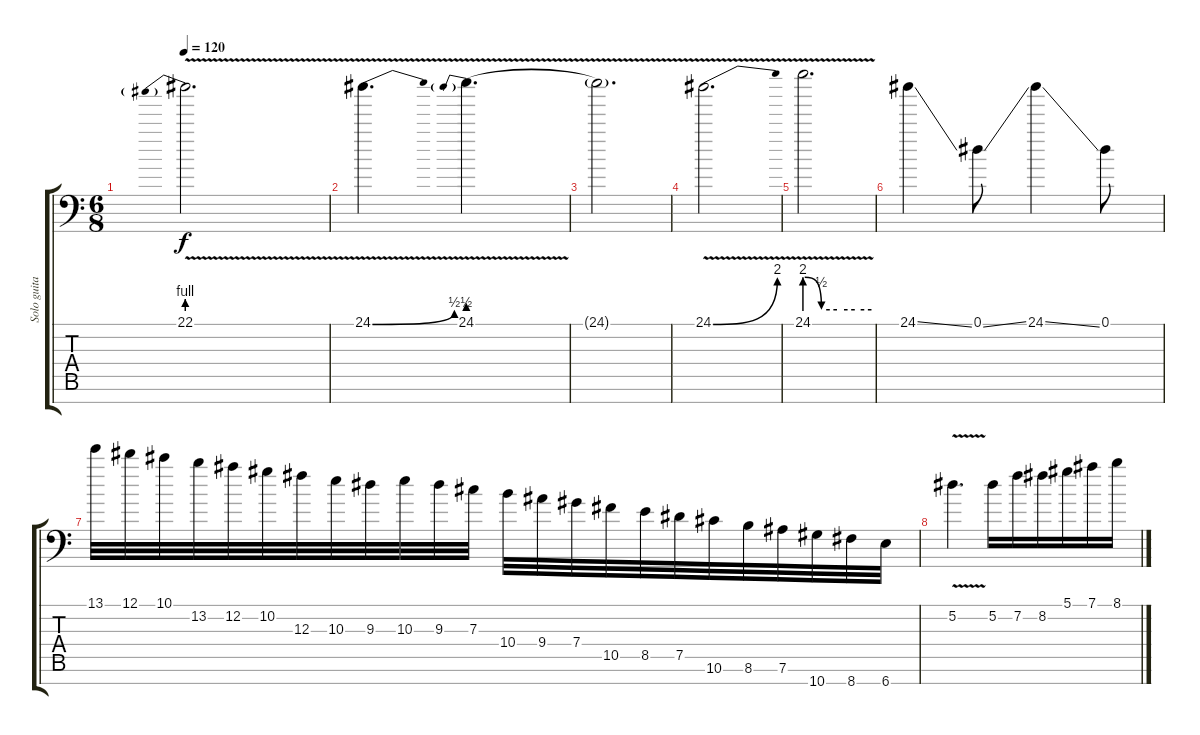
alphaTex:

\track ("Solo guitar" "Solo guita") {instrument distortionguitar}
\staff {score tabs}
\tuning (Eb4 Bb3 Gb3 Db3 Ab2 Eb2 Bb1) {hide}
\ts (6 8)
\tempo 120
\clef f4
\ks c
22.1{be (prebend 0 4 60 4) v}.2{d dy f balance 8} |
24.1{be (bend 0 0 60 2) v}.4{d} 24.1{be (prebend 0 2 60 2) v}.4{d} |
24.1{t}.2{d} |
24.1{be (bend 0 0 60 8) v}.2{d} |
24.1{be (custom 0 8 15 2 29 2 45 2 60 2) v}.2{d} |
24.1{ss}.4 0.1{ss}.8 24.1{ss}.4 0.1.8 |
13.1.32 12.1.32 10.1.32 13.2.32 12.2.32 10.2.32 12.3.32 10.3.32 9.3.32 10.3.32 9.3.32 7.3.32 10.4.32 9.4.32 7.4.32 10.5.32 8.5.32 7.5.32 10.6.32 8.6.32 7.6.32 10.7.32 8.7.32 6.7.32 |
5.2{v}.4{d balance 0} 5.2.16 7.2.16 8.2.16 5.1.16 7.1.16 8.1.16
